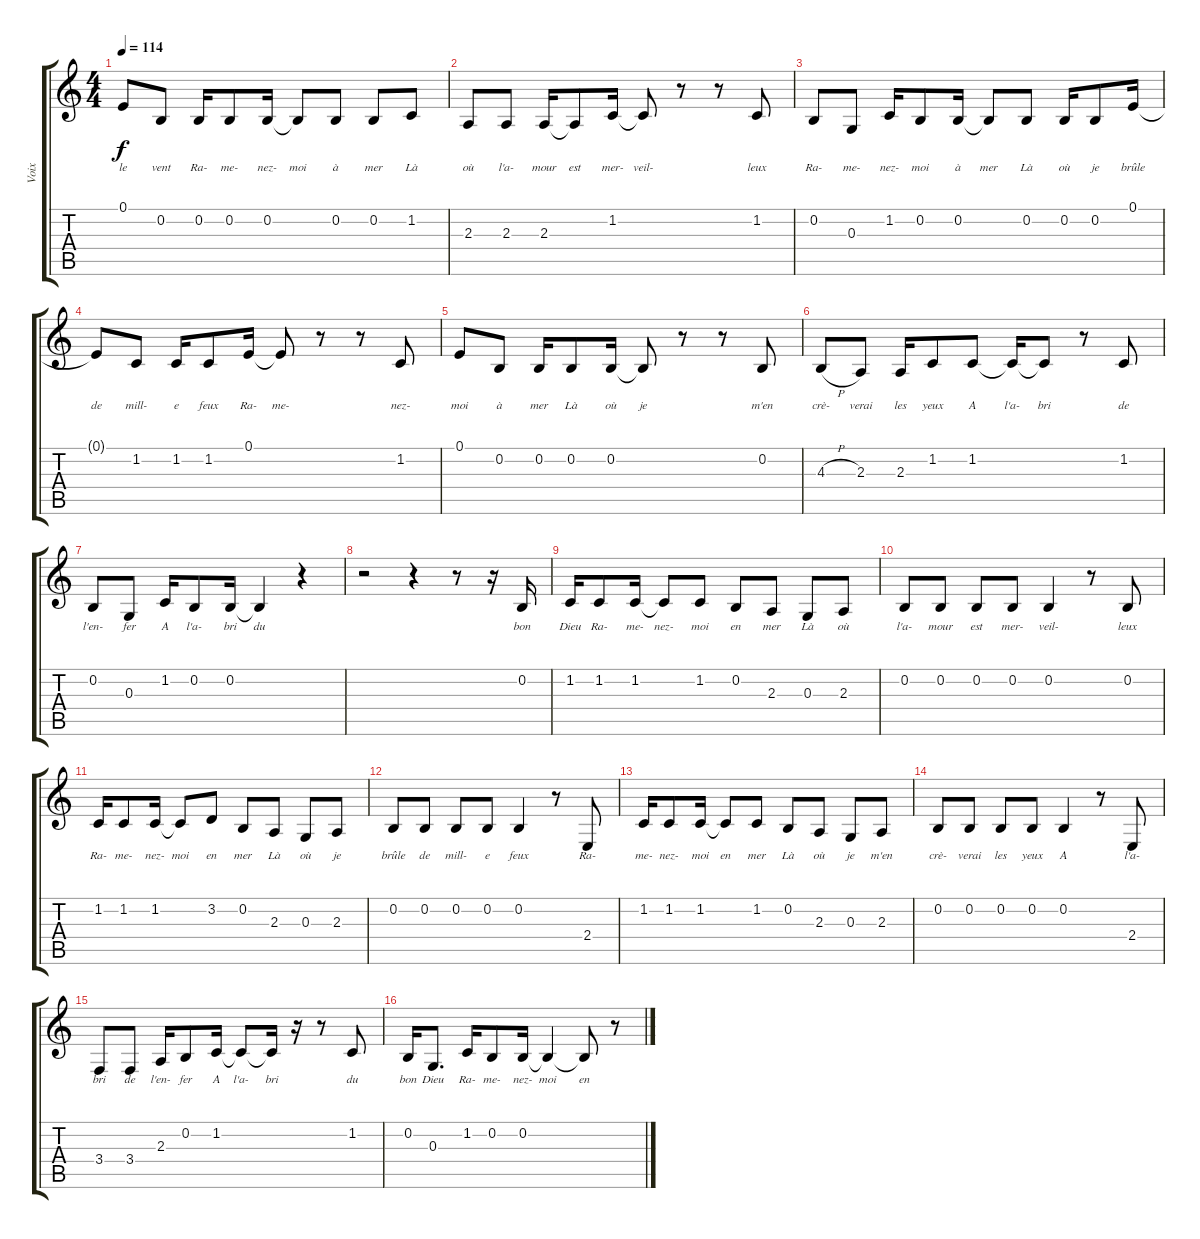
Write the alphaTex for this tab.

\track ("Voix" "Voix") {instrument lead6voice}
\staff {score tabs}
\tuning (E4 B3 G3 D3 A2 E2) {hide}
\ts (4 4)
\tempo 114
\clef g2
\ks c
0.1.8{lyrics (0 "le") lyrics (1 "") lyrics (2 "") lyrics (3 "") lyrics (4 "") dy f} 0.2.8{lyrics (0 "vent") lyrics (1 "") lyrics (2 "") lyrics (3 "") lyrics (4 "")} 0.2.16{lyrics (0 "Ra-") lyrics (1 "") lyrics (2 "") lyrics (3 "") lyrics (4 "")} 0.2.8{lyrics (0 "me-") lyrics (1 "") lyrics (2 "") lyrics (3 "") lyrics (4 "")} 0.2.16{lyrics (0 "nez-") lyrics (1 "") lyrics (2 "") lyrics (3 "") lyrics (4 "")} 0.2{t}.8{lyrics (0 "moi") lyrics (1 "") lyrics (2 "") lyrics (3 "") lyrics (4 "")} 0.2.8{lyrics (0 "à") lyrics (1 "") lyrics (2 "") lyrics (3 "") lyrics (4 "")} 0.2.8{lyrics (0 "mer") lyrics (1 "") lyrics (2 "") lyrics (3 "") lyrics (4 "")} 1.2.8{lyrics (0 "Là") lyrics (1 "") lyrics (2 "") lyrics (3 "") lyrics (4 "")} |
2.3.8{lyrics (0 "où") lyrics (1 "") lyrics (2 "") lyrics (3 "") lyrics (4 "")} 2.3.8{lyrics (0 "l'a-") lyrics (1 "") lyrics (2 "") lyrics (3 "") lyrics (4 "")} 2.3.16{lyrics (0 "mour") lyrics (1 "") lyrics (2 "") lyrics (3 "") lyrics (4 "")} 2.3{t}.8{lyrics (0 "est") lyrics (1 "") lyrics (2 "") lyrics (3 "") lyrics (4 "")} 1.2.16{lyrics (0 "mer-") lyrics (1 "") lyrics (2 "") lyrics (3 "") lyrics (4 "")} 1.2{t}.8{lyrics (0 "veil-") lyrics (1 "") lyrics (2 "") lyrics (3 "") lyrics (4 "")} r.8 r.8 1.2.8{lyrics (0 "leux") lyrics (1 "") lyrics (2 "") lyrics (3 "") lyrics (4 "")} |
0.2.8{lyrics (0 "Ra-") lyrics (1 "") lyrics (2 "") lyrics (3 "") lyrics (4 "")} 0.3.8{lyrics (0 "me-") lyrics (1 "") lyrics (2 "") lyrics (3 "") lyrics (4 "")} 1.2.16{lyrics (0 "nez-") lyrics (1 "") lyrics (2 "") lyrics (3 "") lyrics (4 "")} 0.2.8{lyrics (0 "moi") lyrics (1 "") lyrics (2 "") lyrics (3 "") lyrics (4 "")} 0.2.16{lyrics (0 "à") lyrics (1 "") lyrics (2 "") lyrics (3 "") lyrics (4 "")} 0.2{t}.8{lyrics (0 "mer") lyrics (1 "") lyrics (2 "") lyrics (3 "") lyrics (4 "")} 0.2.8{lyrics (0 "Là") lyrics (1 "") lyrics (2 "") lyrics (3 "") lyrics (4 "")} 0.2.16{lyrics (0 "où") lyrics (1 "") lyrics (2 "") lyrics (3 "") lyrics (4 "")} 0.2.8{lyrics (0 "je") lyrics (1 "") lyrics (2 "") lyrics (3 "") lyrics (4 "")} 0.1.16{lyrics (0 "brûle") lyrics (1 "") lyrics (2 "") lyrics (3 "") lyrics (4 "")} |
0.1{t}.8{lyrics (0 "de") lyrics (1 "") lyrics (2 "") lyrics (3 "") lyrics (4 "")} 1.2.8{lyrics (0 "mill-") lyrics (1 "") lyrics (2 "") lyrics (3 "") lyrics (4 "")} 1.2.16{lyrics (0 "e") lyrics (1 "") lyrics (2 "") lyrics (3 "") lyrics (4 "")} 1.2.8{lyrics (0 "feux") lyrics (1 "") lyrics (2 "") lyrics (3 "") lyrics (4 "")} 0.1.16{lyrics (0 "Ra-") lyrics (1 "") lyrics (2 "") lyrics (3 "") lyrics (4 "")} 0.1{t}.8{lyrics (0 "me-") lyrics (1 "") lyrics (2 "") lyrics (3 "") lyrics (4 "")} r.8 r.8 1.2.8{lyrics (0 "nez-") lyrics (1 "") lyrics (2 "") lyrics (3 "") lyrics (4 "")} |
0.1.8{lyrics (0 "moi") lyrics (1 "") lyrics (2 "") lyrics (3 "") lyrics (4 "")} 0.2.8{lyrics (0 "à") lyrics (1 "") lyrics (2 "") lyrics (3 "") lyrics (4 "")} 0.2.16{lyrics (0 "mer") lyrics (1 "") lyrics (2 "") lyrics (3 "") lyrics (4 "")} 0.2.8{lyrics (0 "Là") lyrics (1 "") lyrics (2 "") lyrics (3 "") lyrics (4 "")} 0.2.16{lyrics (0 "où") lyrics (1 "") lyrics (2 "") lyrics (3 "") lyrics (4 "")} 0.2{t}.8{lyrics (0 "je") lyrics (1 "") lyrics (2 "") lyrics (3 "") lyrics (4 "")} r.8 r.8 0.2.8{lyrics (0 "m'en") lyrics (1 "") lyrics (2 "") lyrics (3 "") lyrics (4 "")} |
4.3{h}.8{lyrics (0 "crè-") lyrics (1 "") lyrics (2 "") lyrics (3 "") lyrics (4 "")} 2.3.8{lyrics (0 "verai") lyrics (1 "") lyrics (2 "") lyrics (3 "") lyrics (4 "")} 2.3.16{lyrics (0 "les") lyrics (1 "") lyrics (2 "") lyrics (3 "") lyrics (4 "")} 1.2.8{lyrics (0 "yeux") lyrics (1 "") lyrics (2 "") lyrics (3 "") lyrics (4 "")} 1.2.8{lyrics (0 "A") lyrics (1 "") lyrics (2 "") lyrics (3 "") lyrics (4 "")} 1.2{t}.16{lyrics (0 "l'a-") lyrics (1 "") lyrics (2 "") lyrics (3 "") lyrics (4 "")} 1.2{t}.8{lyrics (0 "bri") lyrics (1 "") lyrics (2 "") lyrics (3 "") lyrics (4 "")} r.8 1.2.8{lyrics (0 "de") lyrics (1 "") lyrics (2 "") lyrics (3 "") lyrics (4 "")} |
0.2.8{lyrics (0 "l'en-") lyrics (1 "") lyrics (2 "") lyrics (3 "") lyrics (4 "")} 0.3.8{lyrics (0 "fer") lyrics (1 "") lyrics (2 "") lyrics (3 "") lyrics (4 "")} 1.2.16{lyrics (0 "A") lyrics (1 "") lyrics (2 "") lyrics (3 "") lyrics (4 "")} 0.2.8{lyrics (0 "l'a-") lyrics (1 "") lyrics (2 "") lyrics (3 "") lyrics (4 "")} 0.2.16{lyrics (0 "bri") lyrics (1 "") lyrics (2 "") lyrics (3 "") lyrics (4 "")} 0.2{t}.4{lyrics (0 "du") lyrics (1 "") lyrics (2 "") lyrics (3 "") lyrics (4 "")} r.4 |
r.2 r.4 r.8 r.16 0.2.16{lyrics (0 "bon") lyrics (1 "") lyrics (2 "") lyrics (3 "") lyrics (4 "")} |
1.2.16{lyrics (0 "Dieu") lyrics (1 "") lyrics (2 "") lyrics (3 "") lyrics (4 "")} 1.2.8{lyrics (0 "Ra-") lyrics (1 "") lyrics (2 "") lyrics (3 "") lyrics (4 "")} 1.2.16{lyrics (0 "me-") lyrics (1 "") lyrics (2 "") lyrics (3 "") lyrics (4 "")} 1.2{t}.8{lyrics (0 "nez-") lyrics (1 "") lyrics (2 "") lyrics (3 "") lyrics (4 "")} 1.2.8{lyrics (0 "moi") lyrics (1 "") lyrics (2 "") lyrics (3 "") lyrics (4 "")} 0.2.8{lyrics (0 "en") lyrics (1 "") lyrics (2 "") lyrics (3 "") lyrics (4 "")} 2.3.8{lyrics (0 "mer") lyrics (1 "") lyrics (2 "") lyrics (3 "") lyrics (4 "")} 0.3.8{lyrics (0 "Là") lyrics (1 "") lyrics (2 "") lyrics (3 "") lyrics (4 "")} 2.3.8{lyrics (0 "où") lyrics (1 "") lyrics (2 "") lyrics (3 "") lyrics (4 "")} |
0.2.8{lyrics (0 "l'a-") lyrics (1 "") lyrics (2 "") lyrics (3 "") lyrics (4 "")} 0.2.8{lyrics (0 "mour") lyrics (1 "") lyrics (2 "") lyrics (3 "") lyrics (4 "")} 0.2.8{lyrics (0 "est") lyrics (1 "") lyrics (2 "") lyrics (3 "") lyrics (4 "")} 0.2.8{lyrics (0 "mer-") lyrics (1 "") lyrics (2 "") lyrics (3 "") lyrics (4 "")} 0.2.4{lyrics (0 "veil-") lyrics (1 "") lyrics (2 "") lyrics (3 "") lyrics (4 "")} r.8 0.2.8{lyrics (0 "leux") lyrics (1 "") lyrics (2 "") lyrics (3 "") lyrics (4 "")} |
1.2.16{lyrics (0 "Ra-") lyrics (1 "") lyrics (2 "") lyrics (3 "") lyrics (4 "")} 1.2.8{lyrics (0 "me-") lyrics (1 "") lyrics (2 "") lyrics (3 "") lyrics (4 "")} 1.2.16{lyrics (0 "nez-") lyrics (1 "") lyrics (2 "") lyrics (3 "") lyrics (4 "")} 1.2{t}.8{lyrics (0 "moi") lyrics (1 "") lyrics (2 "") lyrics (3 "") lyrics (4 "")} 3.2.8{lyrics (0 "en") lyrics (1 "") lyrics (2 "") lyrics (3 "") lyrics (4 "")} 0.2.8{lyrics (0 "mer") lyrics (1 "") lyrics (2 "") lyrics (3 "") lyrics (4 "")} 2.3.8{lyrics (0 "Là") lyrics (1 "") lyrics (2 "") lyrics (3 "") lyrics (4 "")} 0.3.8{lyrics (0 "où") lyrics (1 "") lyrics (2 "") lyrics (3 "") lyrics (4 "")} 2.3.8{lyrics (0 "je") lyrics (1 "") lyrics (2 "") lyrics (3 "") lyrics (4 "")} |
0.2.8{lyrics (0 "brûle") lyrics (1 "") lyrics (2 "") lyrics (3 "") lyrics (4 "")} 0.2.8{lyrics (0 "de") lyrics (1 "") lyrics (2 "") lyrics (3 "") lyrics (4 "")} 0.2.8{lyrics (0 "mill-") lyrics (1 "") lyrics (2 "") lyrics (3 "") lyrics (4 "")} 0.2.8{lyrics (0 "e") lyrics (1 "") lyrics (2 "") lyrics (3 "") lyrics (4 "")} 0.2.4{lyrics (0 "feux") lyrics (1 "") lyrics (2 "") lyrics (3 "") lyrics (4 "")} r.8 2.4.8{lyrics (0 "Ra-") lyrics (1 "") lyrics (2 "") lyrics (3 "") lyrics (4 "")} |
1.2.16{lyrics (0 "me-") lyrics (1 "") lyrics (2 "") lyrics (3 "") lyrics (4 "")} 1.2.8{lyrics (0 "nez-") lyrics (1 "") lyrics (2 "") lyrics (3 "") lyrics (4 "")} 1.2.16{lyrics (0 "moi") lyrics (1 "") lyrics (2 "") lyrics (3 "") lyrics (4 "")} 1.2{t}.8{lyrics (0 "en") lyrics (1 "") lyrics (2 "") lyrics (3 "") lyrics (4 "")} 1.2.8{lyrics (0 "mer") lyrics (1 "") lyrics (2 "") lyrics (3 "") lyrics (4 "")} 0.2.8{lyrics (0 "Là") lyrics (1 "") lyrics (2 "") lyrics (3 "") lyrics (4 "")} 2.3.8{lyrics (0 "où") lyrics (1 "") lyrics (2 "") lyrics (3 "") lyrics (4 "")} 0.3.8{lyrics (0 "je") lyrics (1 "") lyrics (2 "") lyrics (3 "") lyrics (4 "")} 2.3.8{lyrics (0 "m'en") lyrics (1 "") lyrics (2 "") lyrics (3 "") lyrics (4 "")} |
0.2.8{lyrics (0 "crè-") lyrics (1 "") lyrics (2 "") lyrics (3 "") lyrics (4 "")} 0.2.8{lyrics (0 "verai") lyrics (1 "") lyrics (2 "") lyrics (3 "") lyrics (4 "")} 0.2.8{lyrics (0 "les") lyrics (1 "") lyrics (2 "") lyrics (3 "") lyrics (4 "")} 0.2.8{lyrics (0 "yeux") lyrics (1 "") lyrics (2 "") lyrics (3 "") lyrics (4 "")} 0.2.4{lyrics (0 "A") lyrics (1 "") lyrics (2 "") lyrics (3 "") lyrics (4 "")} r.8 2.4.8{lyrics (0 "l'a-") lyrics (1 "") lyrics (2 "") lyrics (3 "") lyrics (4 "")} |
3.4.8{lyrics (0 "bri") lyrics (1 "") lyrics (2 "") lyrics (3 "") lyrics (4 "")} 3.4.8{lyrics (0 "de") lyrics (1 "") lyrics (2 "") lyrics (3 "") lyrics (4 "")} 2.3.16{lyrics (0 "l'en-") lyrics (1 "") lyrics (2 "") lyrics (3 "") lyrics (4 "")} 0.2.8{lyrics (0 "fer") lyrics (1 "") lyrics (2 "") lyrics (3 "") lyrics (4 "")} 1.2.16{lyrics (0 "A") lyrics (1 "") lyrics (2 "") lyrics (3 "") lyrics (4 "")} 1.2{t}.8{lyrics (0 "l'a-") lyrics (1 "") lyrics (2 "") lyrics (3 "") lyrics (4 "")} 1.2{t}.16{lyrics (0 "bri") lyrics (1 "") lyrics (2 "") lyrics (3 "") lyrics (4 "")} r.16 r.8 1.2.8{lyrics (0 "du") lyrics (1 "") lyrics (2 "") lyrics (3 "") lyrics (4 "")} |
0.2.16{lyrics (0 "bon") lyrics (1 "") lyrics (2 "") lyrics (3 "") lyrics (4 "")} 0.3.8{d lyrics (0 "Dieu") lyrics (1 "") lyrics (2 "") lyrics (3 "") lyrics (4 "")} 1.2.16{lyrics (0 "Ra-") lyrics (1 "") lyrics (2 "") lyrics (3 "") lyrics (4 "")} 0.2.8{lyrics (0 "me-") lyrics (1 "") lyrics (2 "") lyrics (3 "") lyrics (4 "")} 0.2.16{lyrics (0 "nez-") lyrics (1 "") lyrics (2 "") lyrics (3 "") lyrics (4 "")} 0.2{t}.4{lyrics (0 "moi") lyrics (1 "") lyrics (2 "") lyrics (3 "") lyrics (4 "")} 0.2{t}.8{lyrics (0 "en") lyrics (1 "") lyrics (2 "") lyrics (3 "") lyrics (4 "")} r.8
